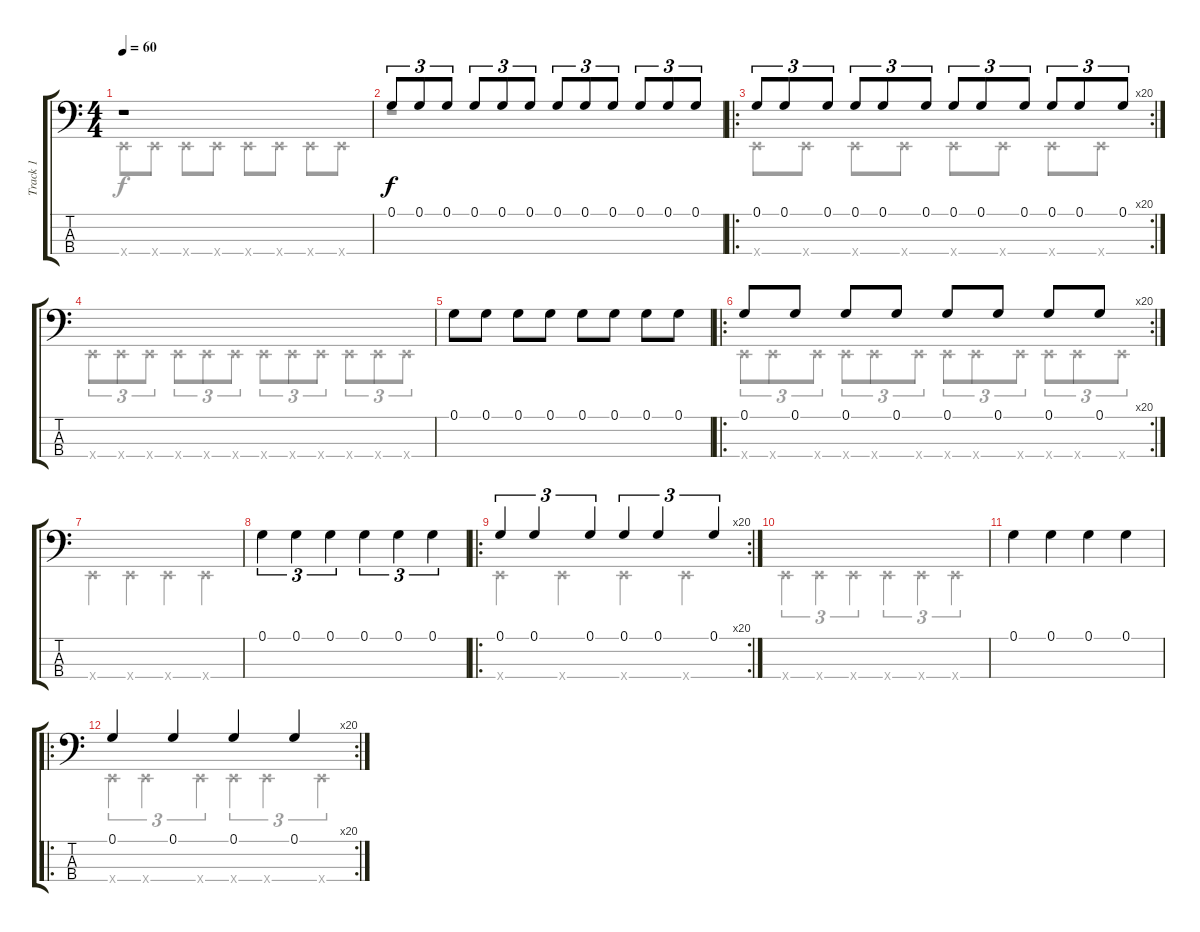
\track ("Track 1" "Track 1") {instrument electricbassfinger}
\staff {score tabs}
\tuning (G2 D2 A1 E1) {hide}
\voice
\ts (4 4)
\tempo 60
\clef f4
\ks c
r.1{dy f instrument electricbassfinger} |
0.1.8{tu (3 2)} 0.1.8{tu (3 2)} 0.1.8{tu (3 2)} 0.1.8{tu (3 2)} 0.1.8{tu (3 2)} 0.1.8{tu (3 2)} 0.1.8{tu (3 2)} 0.1.8{tu (3 2)} 0.1.8{tu (3 2)} 0.1.8{tu (3 2)} 0.1.8{tu (3 2)} 0.1.8{tu (3 2)} |
\ro
\rc 20
0.1.8{tu (3 2)} 0.1.8{tu (3 2)} 0.1.8{tu (3 2)} 0.1.8{tu (3 2)} 0.1.8{tu (3 2)} 0.1.8{tu (3 2)} 0.1.8{tu (3 2)} 0.1.8{tu (3 2)} 0.1.8{tu (3 2)} 0.1.8{tu (3 2)} 0.1.8{tu (3 2)} 0.1.8{tu (3 2)} |
|
0.1.8 0.1.8 0.1.8 0.1.8 0.1.8 0.1.8 0.1.8 0.1.8 |
\ro
\rc 20
0.1.8 0.1.8 0.1.8 0.1.8 0.1.8 0.1.8 0.1.8 0.1.8 |
|
0.1.4{tu (3 2)} 0.1.4{tu (3 2)} 0.1.4{tu (3 2)} 0.1.4{tu (3 2)} 0.1.4{tu (3 2)} 0.1.4{tu (3 2)} |
\ro
\rc 20
0.1.4{tu (3 2)} 0.1.4{tu (3 2)} 0.1.4{tu (3 2)} 0.1.4{tu (3 2)} 0.1.4{tu (3 2)} 0.1.4{tu (3 2)} |
|
0.1.4 0.1.4 0.1.4 0.1.4 |
\ro
\rc 20
0.1.4 0.1.4 0.1.4 0.1.4
\voice
\clef f4
\ottava regular
\simile none
\ks c
0.4{x}.8{dy f} 0.4{x}.8 0.4{x}.8 0.4{x}.8 0.4{x}.8 0.4{x}.8 0.4{x}.8 0.4{x}.8 |
r.1 |
0.4{x}.8 0.4{x}.8 0.4{x}.8 0.4{x}.8 0.4{x}.8 0.4{x}.8 0.4{x}.8 0.4{x}.8 |
0.4{x}.8{tu (3 2)} 0.4{x}.8{tu (3 2)} 0.4{x}.8{tu (3 2)} 0.4{x}.8{tu (3 2)} 0.4{x}.8{tu (3 2)} 0.4{x}.8{tu (3 2)} 0.4{x}.8{tu (3 2)} 0.4{x}.8{tu (3 2)} 0.4{x}.8{tu (3 2)} 0.4{x}.8{tu (3 2)} 0.4{x}.8{tu (3 2)} 0.4{x}.8{tu (3 2)} |
|
0.4{x}.8{tu (3 2)} 0.4{x}.8{tu (3 2)} 0.4{x}.8{tu (3 2)} 0.4{x}.8{tu (3 2)} 0.4{x}.8{tu (3 2)} 0.4{x}.8{tu (3 2)} 0.4{x}.8{tu (3 2)} 0.4{x}.8{tu (3 2)} 0.4{x}.8{tu (3 2)} 0.4{x}.8{tu (3 2)} 0.4{x}.8{tu (3 2)} 0.4{x}.8{tu (3 2)} |
0.4{x}.4 0.4{x}.4 0.4{x}.4 0.4{x}.4 |
|
0.4{x}.4 0.4{x}.4 0.4{x}.4 0.4{x}.4 |
0.4{x}.4{tu (3 2)} 0.4{x}.4{tu (3 2)} 0.4{x}.4{tu (3 2)} 0.4{x}.4{tu (3 2)} 0.4{x}.4{tu (3 2)} 0.4{x}.4{tu (3 2)} |
|
0.4{x}.4{tu (3 2)} 0.4{x}.4{tu (3 2)} 0.4{x}.4{tu (3 2)} 0.4{x}.4{tu (3 2)} 0.4{x}.4{tu (3 2)} 0.4{x}.4{tu (3 2)}
